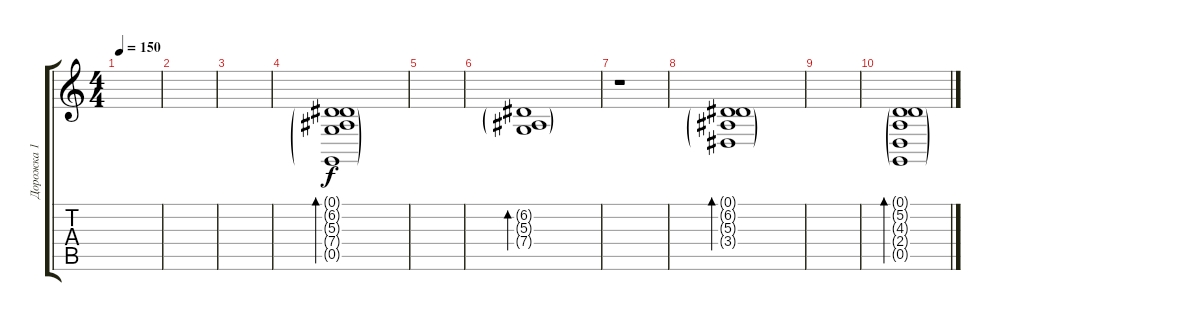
\track ("Дорожка 1" "Дорожка 1") {instrument brightacousticpiano}
\staff {score tabs}
\tuning (D4 A3 F3 C3 G2 D2) {hide}
\ts (4 4)
\tempo 150
\clef g2
\ks c
|
|
|
(0.1{g} 6.2{g} 5.3{g} 7.4{g} 0.5{g}).1{bd 60} |
|
(6.2{g} 5.3{g} 7.4{g}).1{bd 60} |
r.1 |
(0.1{g} 6.2{g} 5.3{g} 3.4{g}).1{bd 60} |
|
(0.1{g} 5.2{g} 4.3{g} 2.4{g} 0.5{g}).1{bd 60}
